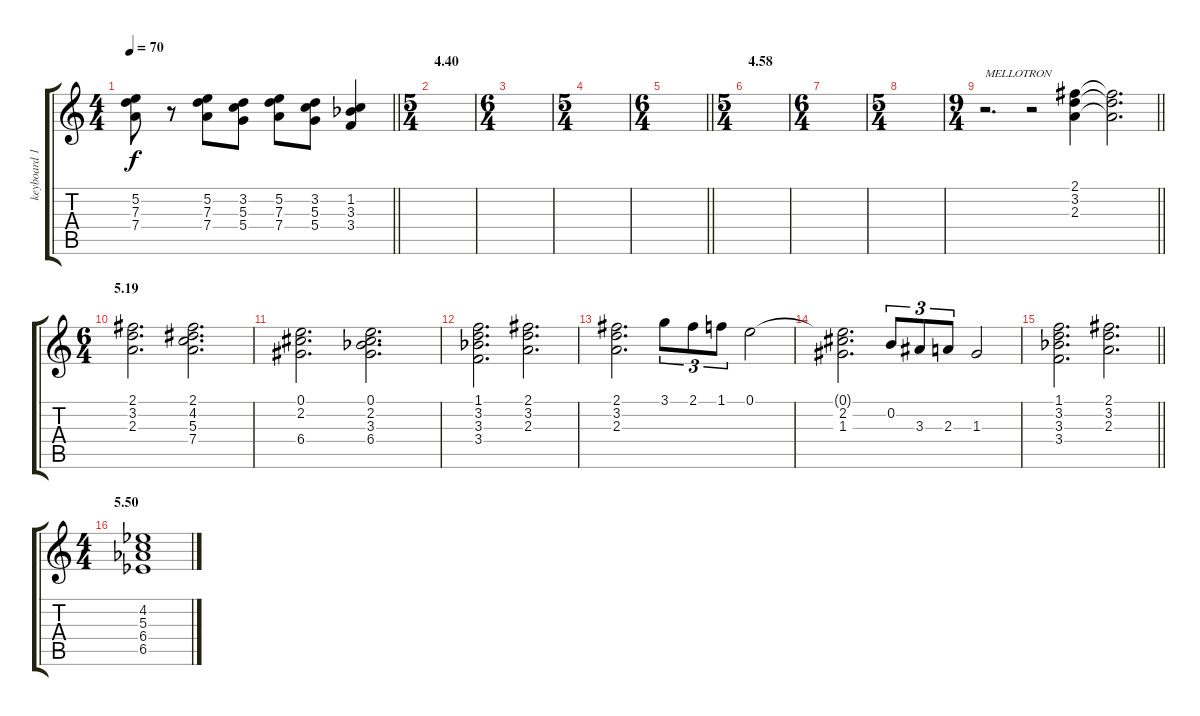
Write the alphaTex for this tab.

\track ("keyboard 1" "keyboard 1") {instrument electricpiano2}
\staff {score tabs}
\tuning (E5 B4 G4 D4 A3 E3) {hide}
\ts (4 4)
\tempo 70
\clef g2
\barLineRight lightlight
\ks c
(5.2 7.3 7.4).8{dy f} r.8 (5.2 7.3 7.4).8 (3.2 5.3 5.4).8 (5.2 7.3 7.4).8 (3.2 5.3 5.4).8 (1.2 3.3{acc b} 3.4).4 |
\ts (5 4)
\section ("" "4.40")
|
\ts (6 4)
|
\ts (5 4)
|
\ts (6 4)
\barLineRight lightlight
|
\ts (5 4)
\section ("" "4.58")
|
\ts (6 4)
|
\ts (5 4)
|
\ts (9 4)
\barLineRight lightlight
r.2{d txt "MELLOTRON" instrument drawbarorgan} r.2 (2.1 3.2 2.3).4 (2.1{t} 3.2{t} 2.3{t}).2{d} |
\ts (6 4)
\section ("" "5.19")
(2.1 3.2 2.3).2{d} (2.1 4.2 5.3 7.4).2{d} |
(0.1 2.2 6.4).2{d} (0.1 2.2 3.3{acc b} 6.4).2{d} |
(1.1 3.2 3.3{acc b} 3.4).2{d} (2.1 3.2 2.3).2{d} |
(2.1 3.2 2.3).2{d} 3.1.8{tu (3 2)} 2.1.8{tu (3 2)} 1.1.8{tu (3 2)} 0.1.2 |
(0.1{t} 2.2 1.3).2{d} 0.2.8{tu (3 2)} 3.3.8{tu (3 2)} 2.3.8{tu (3 2)} 1.3.2 |
\barLineRight lightlight
(1.1 3.2 3.3{acc b} 3.4).2{d} (2.1 3.2 2.3).2{d} |
\ts (4 4)
\section ("" "5.50")
(4.2{acc b} 5.3 6.4{acc b} 6.5{acc b}).1
